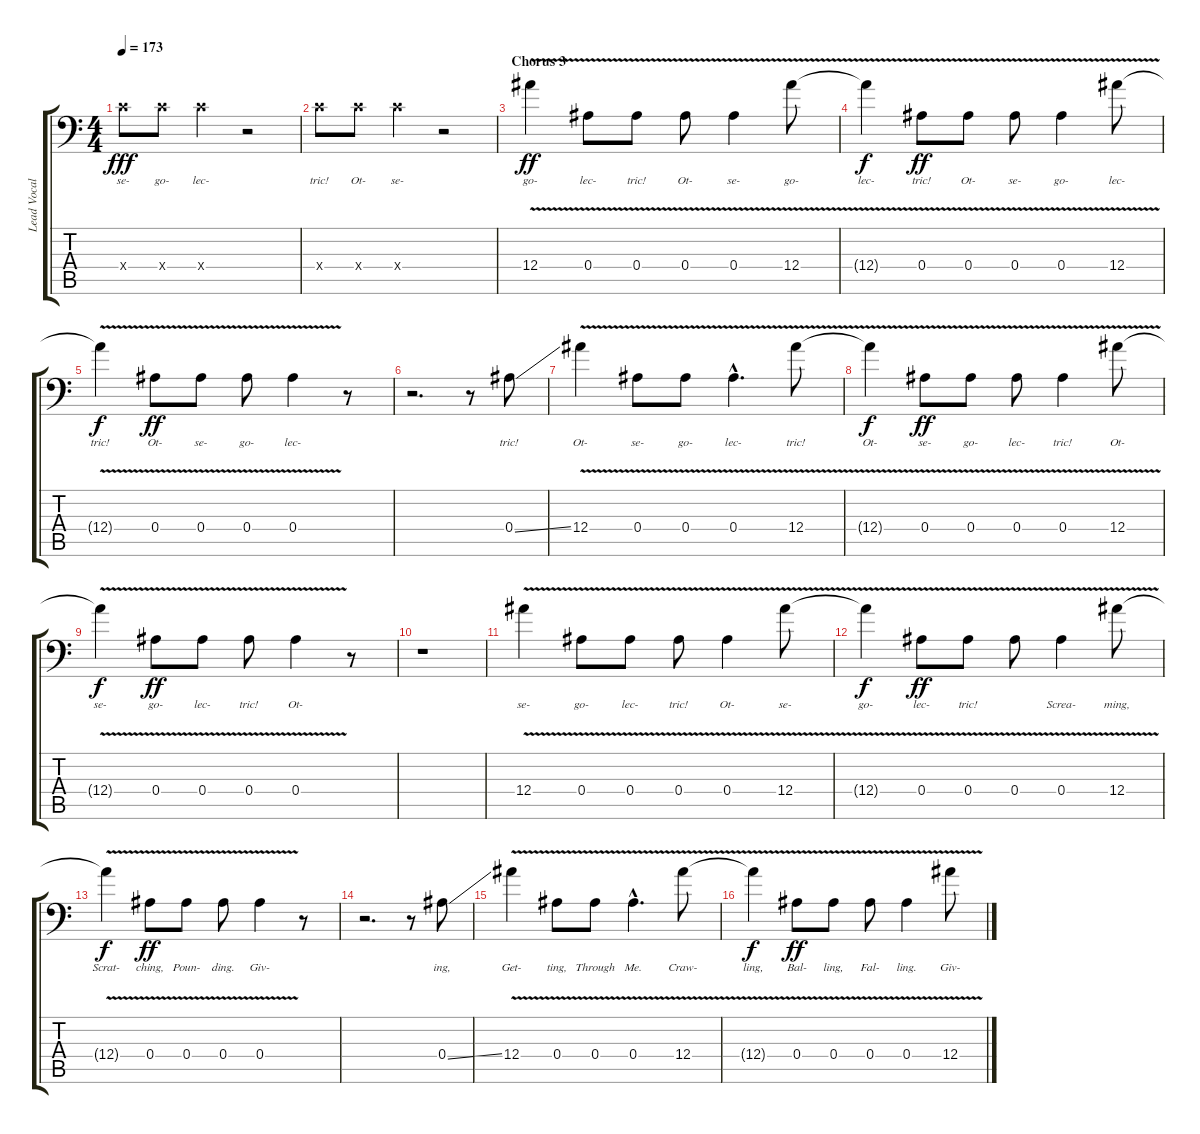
\track ("Lead Vocals (Wayne Static)" "Lead Vocal") {instrument distortionguitar}
\staff {score tabs}
\tuning (C4 G3 Eb3 Bb2 F2 Bb1) {hide}
\ts (4 4)
\tempo 173
\clef f4
\ks c
2.4{x}.8{lyrics (0 "se-") lyrics (1 "") lyrics (2 "") lyrics (3 "") lyrics (4 "") dy fff} 2.4{x}.8{lyrics (0 "go-") lyrics (1 "") lyrics (2 "") lyrics (3 "") lyrics (4 "")} 2.4{x}.4{lyrics (0 "lec-") lyrics (1 "") lyrics (2 "") lyrics (3 "") lyrics (4 "")} r.2 |
2.4{x}.8{lyrics (0 "tric!") lyrics (1 "") lyrics (2 "") lyrics (3 "") lyrics (4 "")} 2.4{x}.8{lyrics (0 "Ot-") lyrics (1 "") lyrics (2 "") lyrics (3 "") lyrics (4 "")} 2.4{x}.4{lyrics (0 "se-") lyrics (1 "") lyrics (2 "") lyrics (3 "") lyrics (4 "")} r.2 |
\section ("" "Chorus 3")
12.4{v}.4{lyrics (0 "go-") lyrics (1 "") lyrics (2 "") lyrics (3 "") lyrics (4 "") dy ff} 0.4{v}.8{lyrics (0 "lec-") lyrics (1 "") lyrics (2 "") lyrics (3 "") lyrics (4 "")} 0.4{v}.8{lyrics (0 "tric!") lyrics (1 "") lyrics (2 "") lyrics (3 "") lyrics (4 "")} 0.4{v}.8{lyrics (0 "Ot-") lyrics (1 "") lyrics (2 "") lyrics (3 "") lyrics (4 "")} 0.4{v}.4{lyrics (0 "se-") lyrics (1 "") lyrics (2 "") lyrics (3 "") lyrics (4 "")} 12.4{v}.8{lyrics (0 "go-") lyrics (1 "") lyrics (2 "") lyrics (3 "") lyrics (4 "")} |
12.4{t}.4{lyrics (0 "lec-") lyrics (1 "") lyrics (2 "") lyrics (3 "") lyrics (4 "") dy f} 0.4{v}.8{lyrics (0 "tric!") lyrics (1 "") lyrics (2 "") lyrics (3 "") lyrics (4 "") dy ff} 0.4{v}.8{lyrics (0 "Ot-") lyrics (1 "") lyrics (2 "") lyrics (3 "") lyrics (4 "")} 0.4{v}.8{lyrics (0 "se-") lyrics (1 "") lyrics (2 "") lyrics (3 "") lyrics (4 "")} 0.4{v}.4{lyrics (0 "go-") lyrics (1 "") lyrics (2 "") lyrics (3 "") lyrics (4 "")} 12.4{v}.8{lyrics (0 "lec-") lyrics (1 "") lyrics (2 "") lyrics (3 "") lyrics (4 "")} |
12.4{t}.4{lyrics (0 "tric!") lyrics (1 "") lyrics (2 "") lyrics (3 "") lyrics (4 "") dy f} 0.4{v}.8{lyrics (0 "Ot-") lyrics (1 "") lyrics (2 "") lyrics (3 "") lyrics (4 "") dy ff} 0.4{v}.8{lyrics (0 "se-") lyrics (1 "") lyrics (2 "") lyrics (3 "") lyrics (4 "")} 0.4{v}.8{lyrics (0 "go-") lyrics (1 "") lyrics (2 "") lyrics (3 "") lyrics (4 "")} 0.4{v}.4{lyrics (0 "lec-") lyrics (1 "") lyrics (2 "") lyrics (3 "") lyrics (4 "")} r.8 |
r.2{d} r.8 0.4{ss}.8{lyrics (0 "tric!") lyrics (1 "") lyrics (2 "") lyrics (3 "") lyrics (4 "")} |
12.4{v}.4{lyrics (0 "Ot-") lyrics (1 "") lyrics (2 "") lyrics (3 "") lyrics (4 "")} 0.4{v}.8{lyrics (0 "se-") lyrics (1 "") lyrics (2 "") lyrics (3 "") lyrics (4 "")} 0.4{v}.8{lyrics (0 "go-") lyrics (1 "") lyrics (2 "") lyrics (3 "") lyrics (4 "")} 0.4{v hac}.4{d lyrics (0 "lec-") lyrics (1 "") lyrics (2 "") lyrics (3 "") lyrics (4 "")} 12.4{v}.8{lyrics (0 "tric!") lyrics (1 "") lyrics (2 "") lyrics (3 "") lyrics (4 "")} |
12.4{t}.4{lyrics (0 "Ot-") lyrics (1 "") lyrics (2 "") lyrics (3 "") lyrics (4 "") dy f} 0.4{v}.8{lyrics (0 "se-") lyrics (1 "") lyrics (2 "") lyrics (3 "") lyrics (4 "") dy ff} 0.4{v}.8{lyrics (0 "go-") lyrics (1 "") lyrics (2 "") lyrics (3 "") lyrics (4 "")} 0.4{v}.8{lyrics (0 "lec-") lyrics (1 "") lyrics (2 "") lyrics (3 "") lyrics (4 "")} 0.4{v}.4{lyrics (0 "tric!") lyrics (1 "") lyrics (2 "") lyrics (3 "") lyrics (4 "")} 12.4{v}.8{lyrics (0 "Ot-") lyrics (1 "") lyrics (2 "") lyrics (3 "") lyrics (4 "")} |
12.4{t}.4{lyrics (0 "se-") lyrics (1 "") lyrics (2 "") lyrics (3 "") lyrics (4 "") dy f} 0.4{v}.8{lyrics (0 "go-") lyrics (1 "") lyrics (2 "") lyrics (3 "") lyrics (4 "") dy ff} 0.4{v}.8{lyrics (0 "lec-") lyrics (1 "") lyrics (2 "") lyrics (3 "") lyrics (4 "")} 0.4{v}.8{lyrics (0 "tric!") lyrics (1 "") lyrics (2 "") lyrics (3 "") lyrics (4 "")} 0.4{v}.4{lyrics (0 "Ot-") lyrics (1 "") lyrics (2 "") lyrics (3 "") lyrics (4 "")} r.8 |
r.1 |
12.4{v}.4{lyrics (0 "se-") lyrics (1 "") lyrics (2 "") lyrics (3 "") lyrics (4 "")} 0.4{v}.8{lyrics (0 "go-") lyrics (1 "") lyrics (2 "") lyrics (3 "") lyrics (4 "")} 0.4{v}.8{lyrics (0 "lec-") lyrics (1 "") lyrics (2 "") lyrics (3 "") lyrics (4 "")} 0.4{v}.8{lyrics (0 "tric!") lyrics (1 "") lyrics (2 "") lyrics (3 "") lyrics (4 "")} 0.4{v}.4{lyrics (0 "Ot-") lyrics (1 "") lyrics (2 "") lyrics (3 "") lyrics (4 "")} 12.4{v}.8{lyrics (0 "se-") lyrics (1 "") lyrics (2 "") lyrics (3 "") lyrics (4 "")} |
12.4{t}.4{lyrics (0 "go-") lyrics (1 "") lyrics (2 "") lyrics (3 "") lyrics (4 "") dy f} 0.4{v}.8{lyrics (0 "lec-") lyrics (1 "") lyrics (2 "") lyrics (3 "") lyrics (4 "") dy ff} 0.4{v}.8{lyrics (0 "tric!") lyrics (1 "") lyrics (2 "") lyrics (3 "") lyrics (4 "")} 0.4{v}.8{lyrics (0 "") lyrics (1 "") lyrics (2 "") lyrics (3 "") lyrics (4 "")} 0.4{v}.4{lyrics (0 "Screa-") lyrics (1 "") lyrics (2 "") lyrics (3 "") lyrics (4 "")} 12.4{v}.8{lyrics (0 "ming,") lyrics (1 "") lyrics (2 "") lyrics (3 "") lyrics (4 "")} |
12.4{t}.4{lyrics (0 "Scrat-") lyrics (1 "") lyrics (2 "") lyrics (3 "") lyrics (4 "") dy f} 0.4{v}.8{lyrics (0 "ching,") lyrics (1 "") lyrics (2 "") lyrics (3 "") lyrics (4 "") dy ff} 0.4{v}.8{lyrics (0 "Poun-") lyrics (1 "") lyrics (2 "") lyrics (3 "") lyrics (4 "")} 0.4{v}.8{lyrics (0 "ding.") lyrics (1 "") lyrics (2 "") lyrics (3 "") lyrics (4 "")} 0.4{v}.4{lyrics (0 "Giv-") lyrics (1 "") lyrics (2 "") lyrics (3 "") lyrics (4 "")} r.8 |
r.2{d} r.8 0.4{ss}.8{lyrics (0 "ing,") lyrics (1 "") lyrics (2 "") lyrics (3 "") lyrics (4 "")} |
12.4{v}.4{lyrics (0 "Get-") lyrics (1 "") lyrics (2 "") lyrics (3 "") lyrics (4 "")} 0.4{v}.8{lyrics (0 "ting,") lyrics (1 "") lyrics (2 "") lyrics (3 "") lyrics (4 "")} 0.4{v}.8{lyrics (0 "Through") lyrics (1 "") lyrics (2 "") lyrics (3 "") lyrics (4 "")} 0.4{v hac}.4{d lyrics (0 "Me.") lyrics (1 "") lyrics (2 "") lyrics (3 "") lyrics (4 "")} 12.4{v}.8{lyrics (0 "Craw-") lyrics (1 "") lyrics (2 "") lyrics (3 "") lyrics (4 "")} |
12.4{t}.4{lyrics (0 "ling,") lyrics (1 "") lyrics (2 "") lyrics (3 "") lyrics (4 "") dy f} 0.4{v}.8{lyrics (0 "Bal-") lyrics (1 "") lyrics (2 "") lyrics (3 "") lyrics (4 "") dy ff} 0.4{v}.8{lyrics (0 "ling,") lyrics (1 "") lyrics (2 "") lyrics (3 "") lyrics (4 "")} 0.4{v}.8{lyrics (0 "Fal-") lyrics (1 "") lyrics (2 "") lyrics (3 "") lyrics (4 "")} 0.4{v}.4{lyrics (0 "ling.") lyrics (1 "") lyrics (2 "") lyrics (3 "") lyrics (4 "")} 12.4{v}.8{lyrics (0 "Giv-") lyrics (1 "") lyrics (2 "") lyrics (3 "") lyrics (4 "")}
